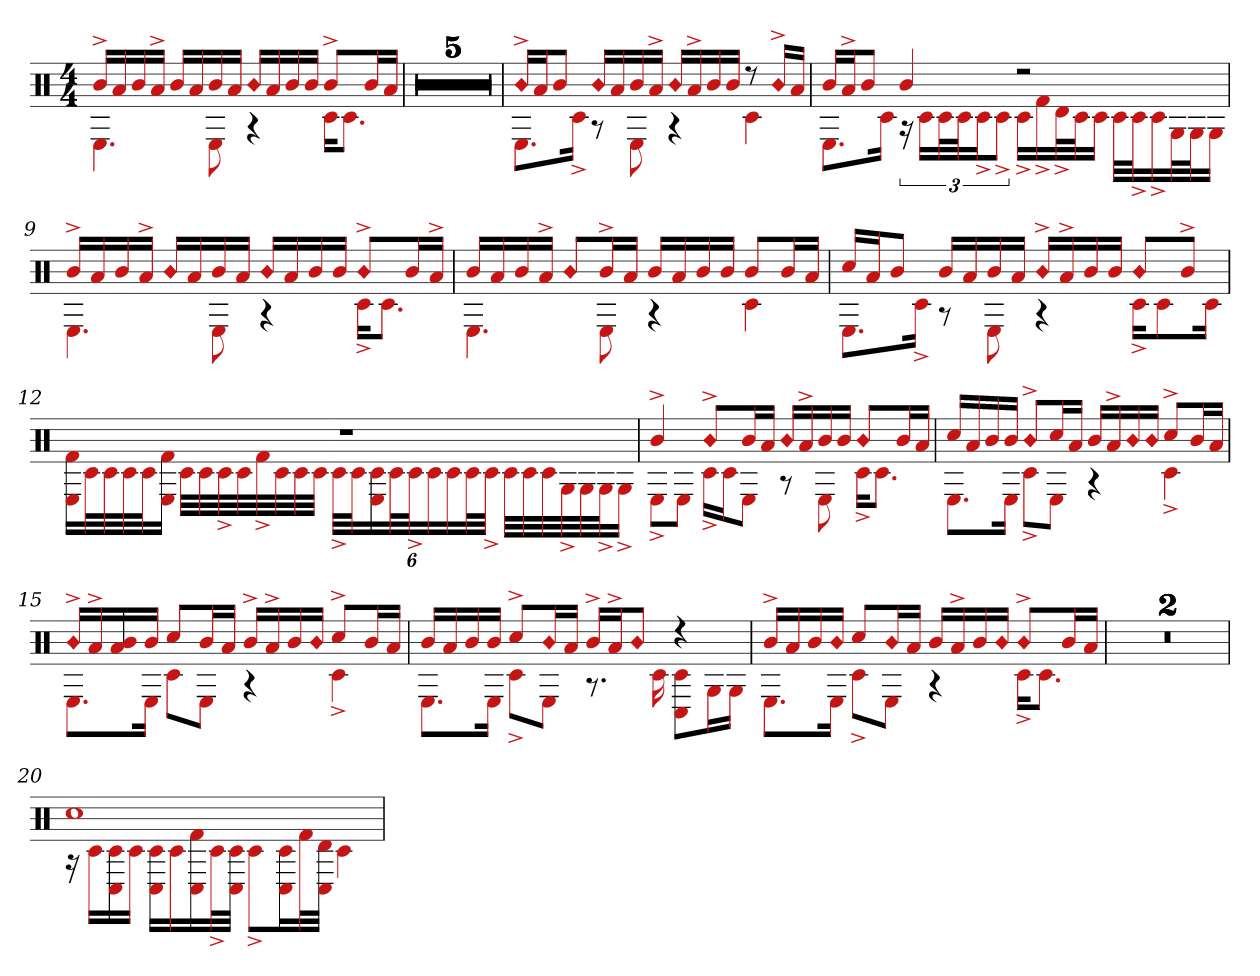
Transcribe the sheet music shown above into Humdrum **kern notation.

**kern
*part1
*staff1
*clefX
*k[]
*M4/4
=1
!LO:N:head=diamond
*^
16b^LL	4.E
16a	.
16b	.
16a^JJ	.
16bLL	.
16a	.
16b	8E
16aJJ	.
!LO:N:head=diamond	!
16bLL	4r
16a	.
16b	.
16bJJ	.
8b^L	16c#KL
.	8.c#J
16bL	.
16aJJ	.
=2	=2
1r	1r
=3	=3
1r	1r
=4	=4
1r	1r
=5	=5
1r	1r
=6	=6
1r	1r
=7	=7
!LO:N:head=diamond	!
16b^LL	8.EL
16aJ	.
8bJ	.
.	16c#^Jk
!LO:N:head=diamond	!
16bLL	8r
16a	.
16b	8E
16a^JJ	.
!LO:N:head=diamond	!
16bLL	4r
16a^	.
16b	.
16bJJ	.
8r	4c#
!LO:N:head=diamond	!
16b^LL	.
16aJJ	.
=8	=8
16bLL	8.EL
16a^J	.
8bJ	.
.	16c#Jk
4b	24r
.	24c#LL
.	48c#L
.	48c#J
.	24c#^J
.	12c#^J
2r	16c#^LL
.	16f#^
.	32d^L
.	32c#J
.	16c#JJ
.	32c#LLL
.	32c#^J
.	16c#^
.	32GL
.	32GJ
.	16GJJ
=9	=9
16b^LL	4.E
16a	.
16b	.
16a^JJ	.
!LO:N:head=diamond	!
16bLL	.
16a	.
16b	8E
16aJJ	.
!LO:N:head=diamond	!
16bLL	4r
16a	.
16b	.
16bJJ	.
!LO:N:head=diamond	!
8b^L	16c#^KL
.	8.c#J
16bL	.
16a^JJ	.
=10	=10
16bLL	4.E
16a	.
16b	.
16a^JJ	.
!LO:N:head=diamond	!
8bL	.
16b^L	8E
16aJJ	.
16bLL	4r
16a	.
16b	.
16bJJ	.
8bL	4c#
16bL	.
16aJJ	.
=11	=11
16cc#LL	8.EL
16aJ	.
8bJ	.
.	16c#^Jk
16bLL	8r
16a	.
16b	8E
16aJJ	.
!LO:N:head=diamond	!
16b^LL	4r
16a^	.
16b	.
16bJJ	.
!LO:N:head=diamond	!
8bL	16c#^KL
.	8c#
8b^J	.
.	16c#Jk
=12	=12
1r	16E 16f#LL
.	32c#L
.	32c#
.	32c#
.	32c#J
.	16E 16f#JJ
.	32c#LLL
.	32c#
.	32c#^
.	32c#
.	32f#^
.	32c#
.	32c#
.	32c#JJJ
.	48c#^LLL
.	48c#J
.	24E 24c#
.	48c#L
.	48c#^J
.	24c#
.	24c#
.	48c#L
.	48c#^JJJ
.	32c#LLL
.	32c#
.	32c#
.	32G^
.	32G
.	32G^J
.	16G^JJ
=13	=13
4b^	8E^L
.	8EJ
!LO:N:head=diamond	!
8b^L	16c#^LL
.	16c#J
16bL	8EJ
16aJJ	.
!LO:N:head=diamond	!
16bLL	8r
16a^	.
16b	8E
16bJJ	.
!LO:N:head=diamond	!
8bL	16c#^KL
.	8.c#J
16bL	.
16aJJ	.
=14	=14
16cc#LL	8.EL
16a	.
16b	.
16bJJ	16EJk
!LO:N:head=diamond	!
8b^L	8c#^L
16cc#L	8EJ
16aJJ	.
16bLL	4r
16a^	.
!LO:N:head=diamond	!
16b	.
!LO:N:head=diamond	!
16bJJ	.
8cc#^L	4c#^
16bL	.
16aJJ	.
=15	=15
!LO:N:head=diamond	!
16b^LL	8.EL
16a^	.
16b 16a	.
16bJJ	16EJk
8cc#L	8c#L
16bL	8EJ
16aJJ	.
16b^LL	4r
16a^	.
16b	.
!LO:N:head=diamond	!
16bJJ	.
8cc#^L	4c#^
16bL	.
16aJJ	.
=16	=16
16bLL	8.EL
16a	.
16b	.
16bJJ	16EJk
8cc#^L	8c#^L
!LO:N:head=diamond	!
16bL	8EJ
16aJJ	.
16b^LL	8.r
16a^J	.
!LO:N:head=diamond	!
8bJ	.
.	16c#
4r	8C# 8c#L
.	16GL
.	16GJJ
=17	=17
16b^LL	8.EL
16a	.
16b	.
!LO:N:head=diamond	!
16bJJ	16EJk
8cc#L	8c#^L
!LO:N:head=diamond	!
16bL	8EJ
16aJJ	.
16bLL	4r
16a^	.
16b	.
!LO:N:head=diamond	!
16bJJ	.
!LO:N:head=diamond	!
8b^L	16c#^KL
.	8.c#J
16bL	.
16aJJ	.
=18	=18
1r	1r
=19	=19
1r	1r
=20	=20
1cc#	16r
.	16c#LL
.	16c# 16C#
.	16c#JJ
.	16C# 16c#LL
.	16c#
.	16C# 16f#
.	32c#^L
.	32c# 32C#JJJ
.	8c#^L
.	16c# 16C#L
.	32f#L
.	32d 32C#JJJ
.	4c#
*v	*v
=
*-
